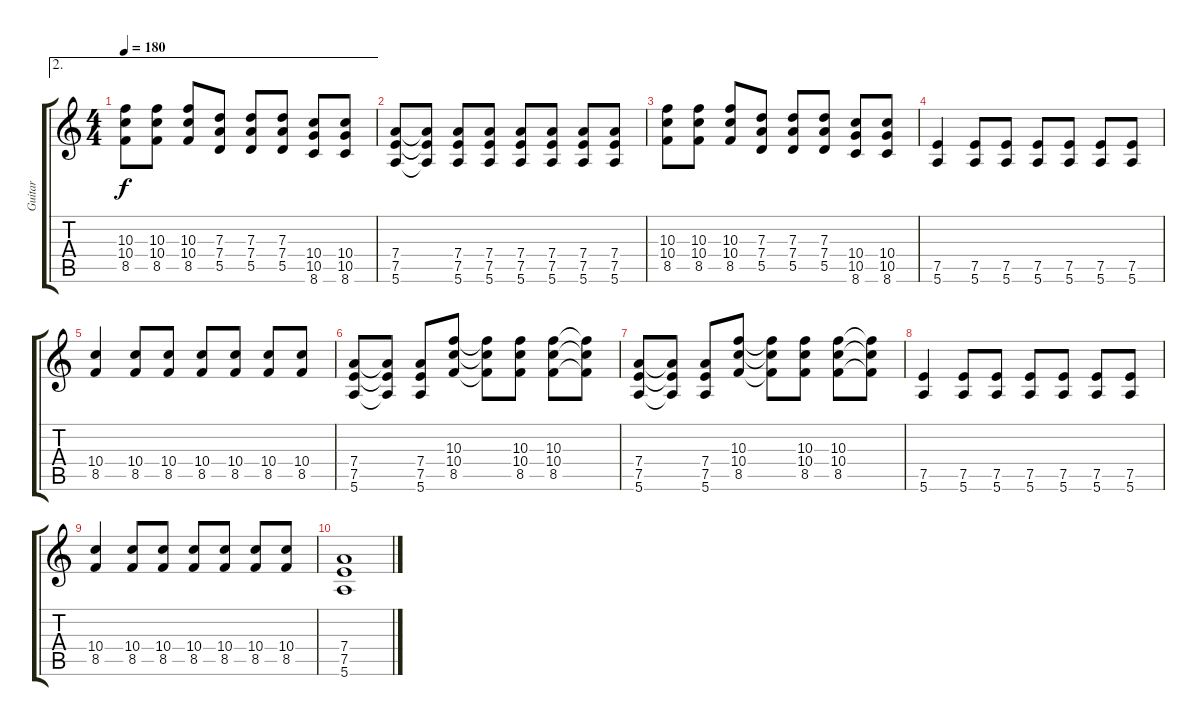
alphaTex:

\track ("Guitar" "Guitar") {instrument overdrivenguitar}
\staff {score tabs}
\tuning (E4 B3 G3 D3 A2 E2) {hide}
\ae 2
\ts (4 4)
\tempo 180
\clef g2
\ks c
(10.3 10.4 8.5).8{dy f} (10.3 10.4 8.5).8 (10.3 10.4 8.5).8 (7.3 7.4 5.5).8 (7.3 7.4 5.5).8 (7.3 7.4 5.5).8 (10.4 10.5 8.6).8 (10.4 10.5 8.6).8 |
(7.4 7.5 5.6).8 (7.4{t} 7.5{t} 5.6{t}).8 (7.4 7.5 5.6).8 (7.4 7.5 5.6).8 (7.4 7.5 5.6).8 (7.4 7.5 5.6).8 (7.4 7.5 5.6).8 (7.4 7.5 5.6).8 |
(10.3 10.4 8.5).8 (10.3 10.4 8.5).8 (10.3 10.4 8.5).8 (7.3 7.4 5.5).8 (7.3 7.4 5.5).8 (7.3 7.4 5.5).8 (10.4 10.5 8.6).8 (10.4 10.5 8.6).8 |
(7.5 5.6).4 (7.5 5.6).8 (7.5 5.6).8 (7.5 5.6).8 (7.5 5.6).8 (7.5 5.6).8 (7.5 5.6).8 |
(10.4 8.5).4 (10.4 8.5).8 (10.4 8.5).8 (10.4 8.5).8 (10.4 8.5).8 (10.4 8.5).8 (10.4 8.5).8 |
(7.4 7.5 5.6).8 (7.4{t} 7.5{t} 5.6{t}).8 (7.4 7.5 5.6).8 (10.3 10.4 8.5).8 (10.3{t} 10.4{t} 8.5{t}).8 (10.3 10.4 8.5).8 (10.3 10.4 8.5).8 (10.3{t} 10.4{t} 8.5{t}).8 |
(7.4 7.5 5.6).8 (7.4{t} 7.5{t} 5.6{t}).8 (7.4 7.5 5.6).8 (10.3 10.4 8.5).8 (10.3{t} 10.4{t} 8.5{t}).8 (10.3 10.4 8.5).8 (10.3 10.4 8.5).8 (10.3{t} 10.4{t} 8.5{t}).8 |
(7.5 5.6).4 (7.5 5.6).8 (7.5 5.6).8 (7.5 5.6).8 (7.5 5.6).8 (7.5 5.6).8 (7.5 5.6).8 |
(10.4 8.5).4 (10.4 8.5).8 (10.4 8.5).8 (10.4 8.5).8 (10.4 8.5).8 (10.4 8.5).8 (10.4 8.5).8 |
(7.4 7.5 5.6).1
